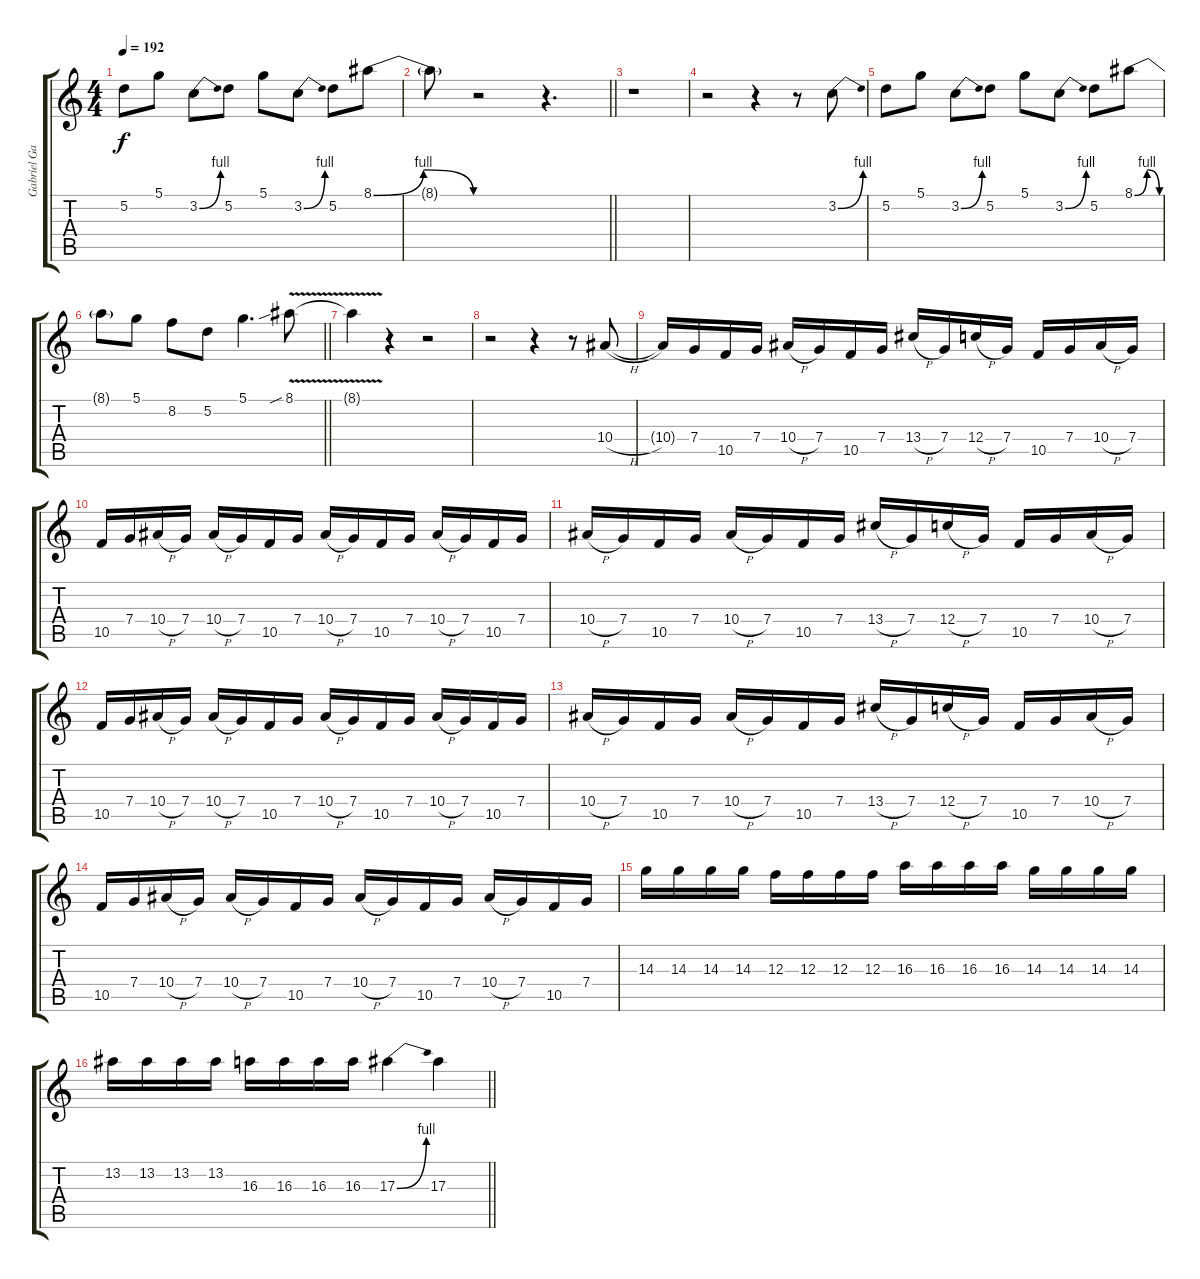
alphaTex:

\track ("Gabriel Garcia Solo II" "Gabriel Ga") {instrument distortionguitar}
\staff {score tabs}
\tuning (D4 A3 F3 C3 G2 D2) {hide}
\ts (4 4)
\tempo 192
\clef g2
\ks c
5.2.8{dy f} 5.1.8 3.2{be (bend 0 0 60 4)}.8 5.2.8 5.1.8 3.2{be (bend 0 0 60 4)}.8 5.2.8 8.1{be (bendrelease 0 0 25 4 35 4 60 0)}.8 |
\barLineRight lightlight
8.1{t}.8 r.2 r.4{d} |
r.1 |
r.2 r.4 r.8 3.2{be (bend 0 0 60 4)}.8 |
5.2.8 5.1.8 3.2{be (bend 0 0 60 4)}.8 5.2.8 5.1.8 3.2{be (bend 0 0 60 4)}.8 5.2.8 8.1{be (bendrelease 0 0 25 4 35 4 60 0)}.8 |
\barLineRight lightlight
8.1{t}.8 5.1.8 8.2.8 5.2.8 5.1.4{d} 8.1{v sib}.8 |
8.1{v t}.4 r.4 r.2 |
r.2 r.4 r.8 10.4{h}.8{volume 13} |
10.4{t}.16 7.4.16 10.5.16 7.4.16 10.4{h}.16 7.4.16 10.5.16 7.4.16 13.4{h}.16 7.4.16 12.4{h}.16 7.4.16 10.5.16 7.4.16 10.4{h}.16 7.4.16 |
10.5.16 7.4.16 10.4{h}.16 7.4.16 10.4{h}.16 7.4.16 10.5.16 7.4.16 10.4{h}.16 7.4.16 10.5.16 7.4.16 10.4{h}.16 7.4.16 10.5.16 7.4.16 |
10.4{h}.16 7.4.16 10.5.16 7.4.16 10.4{h}.16 7.4.16 10.5.16 7.4.16 13.4{h}.16 7.4.16 12.4{h}.16 7.4.16 10.5.16 7.4.16 10.4{h}.16 7.4.16 |
10.5.16 7.4.16 10.4{h}.16 7.4.16 10.4{h}.16 7.4.16 10.5.16 7.4.16 10.4{h}.16 7.4.16 10.5.16 7.4.16 10.4{h}.16 7.4.16 10.5.16 7.4.16 |
10.4{h}.16 7.4.16 10.5.16 7.4.16 10.4{h}.16 7.4.16 10.5.16 7.4.16 13.4{h}.16 7.4.16 12.4{h}.16 7.4.16 10.5.16 7.4.16 10.4{h}.16 7.4.16 |
10.5.16 7.4.16 10.4{h}.16 7.4.16 10.4{h}.16 7.4.16 10.5.16 7.4.16 10.4{h}.16 7.4.16 10.5.16 7.4.16 10.4{h}.16 7.4.16 10.5.16 7.4.16 |
14.3.16 14.3.16 14.3.16 14.3.16 12.3.16 12.3.16 12.3.16 12.3.16 16.3.16 16.3.16 16.3.16 16.3.16 14.3.16 14.3.16 14.3.16 14.3.16 |
\barLineRight lightlight
13.2.16 13.2.16 13.2.16 13.2.16 16.3.16 16.3.16 16.3.16 16.3.16 17.3{be (bend 0 0 60 4)}.4 17.3.4
